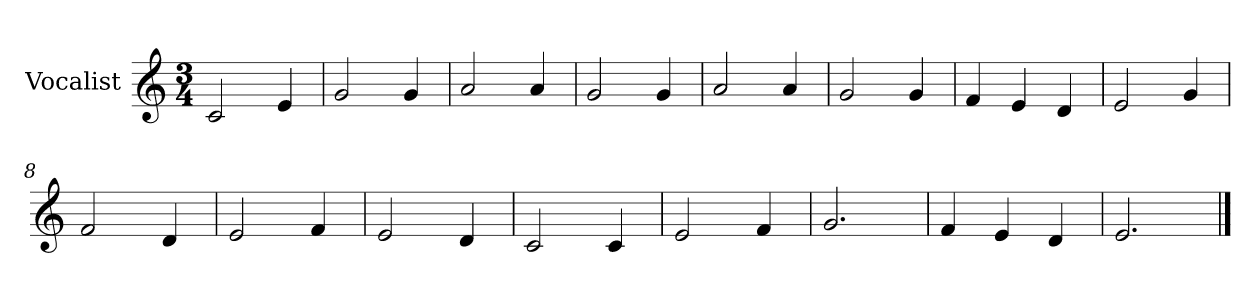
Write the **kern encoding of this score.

**kern
*part1
*staff1
*I"Vocalist
*k[]
*C:
*M3/4
=
2c
4e
=1
2g
4g
=2
2a
4a
=3
2g
4g
=4
2a
4a
=5
2g
4g
=6
4f
4e
4d
=7
2e
4g
=8
2f
4d
=9
2e
4f
=10
2e
4d
=11
2c
4c
=12
2e
4f
=13
2.g
=14
4f
4e
4d
=15
2.e
==
*-
